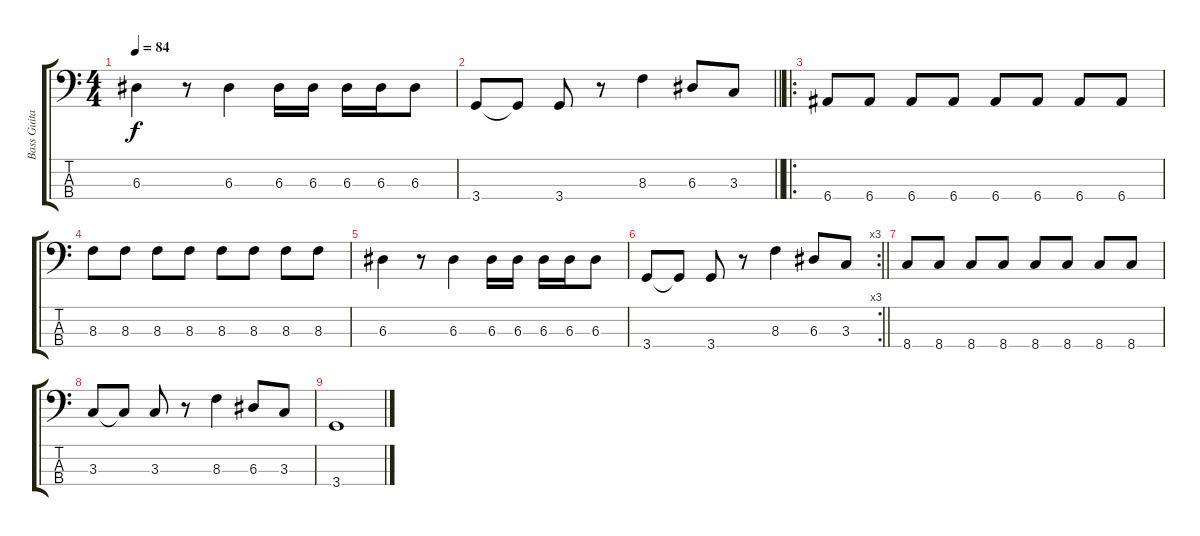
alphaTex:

\track ("Bass Guitar" "Bass Guita") {instrument electricbassfinger}
\staff {score tabs}
\tuning (G2 D2 A1 E1) {hide}
\ts (4 4)
\tempo 84
\clef f4
\ks c
6.3.4{dy f} r.8 6.3.4 6.3.16 6.3.16 6.3.16 6.3.16 6.3.8 |
\barLineRight lightlight
3.4.8 3.4{t}.8 3.4.8 r.8 8.3.4 6.3.8 3.3.8 |
\ro
6.4.8 6.4.8 6.4.8 6.4.8 6.4.8 6.4.8 6.4.8 6.4.8 |
8.3.8 8.3.8 8.3.8 8.3.8 8.3.8 8.3.8 8.3.8 8.3.8 |
6.3.4 r.8 6.3.4 6.3.16 6.3.16 6.3.16 6.3.16 6.3.8 |
\rc 3
\barLineRight lightlight
3.4.8 3.4{t}.8 3.4.8 r.8 8.3.4 6.3.8 3.3.8 |
8.4.8 8.4.8 8.4.8 8.4.8 8.4.8 8.4.8 8.4.8 8.4.8 |
3.3.8 3.3{t}.8 3.3.8 r.8 8.3.4 6.3.8 3.3.8 |
3.4.1
